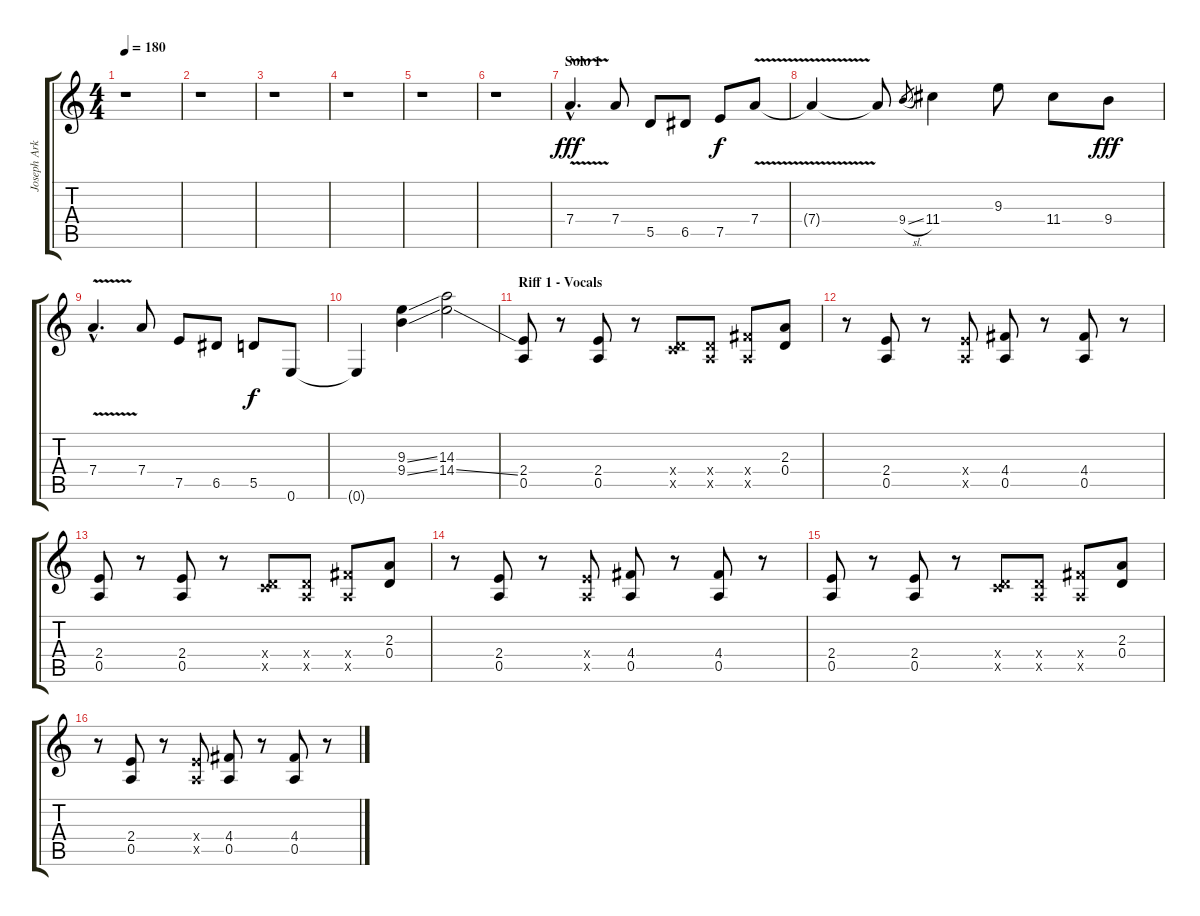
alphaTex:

\track ("Joseph Arkansas" "Joseph Ark") {instrument distortionguitar}
\staff {score tabs}
\tuning (E4 B3 G3 D3 A2 E2) {hide}
\ts (4 4)
\tempo 180
\clef g2
\ks c
r.1{dy f} |
r.1 |
r.1 |
r.1 |
r.1 |
r.1 |
\section ("" "Solo 1")
7.4{v hac}.4{d dy fff} 7.4.8 5.5.8 6.5.8 7.5.8{dy f} 7.4{v}.8 |
7.4{t}.4 7.4{t}.8 9.4{sl}.8{gr} 11.4.4 9.3.8 11.4.8 9.4.8{dy fff} |
7.4{v hac}.4{d} 7.4.8 7.5.8 6.5.8 5.5.8{dy f} 0.6.8 |
0.6{t}.4 (9.3{ss} 9.4{ss}).4 (14.3 14.4{ss}).2 |
\section ("" "Riff 1 - Vocals")
(2.4 0.5).8 r.8 (2.4 0.5).8 r.8 (0.4{x} 3.5{x}).8 (0.4{x} 0.5{x}).8 (4.4{x} 0.5{x}).8 (2.3 0.4).8 |
r.8 (2.4 0.5).8 r.8 (2.4{x} 0.5{x}).8 (4.4 0.5).8 r.8 (4.4 0.5).8 r.8 |
(2.4 0.5).8 r.8 (2.4 0.5).8 r.8 (0.4{x} 3.5{x}).8 (0.4{x} 0.5{x}).8 (4.4{x} 0.5{x}).8 (2.3 0.4).8 |
r.8 (2.4 0.5).8 r.8 (2.4{x} 0.5{x}).8 (4.4 0.5).8 r.8 (4.4 0.5).8 r.8 |
(2.4 0.5).8 r.8 (2.4 0.5).8 r.8 (0.4{x} 3.5{x}).8 (0.4{x} 0.5{x}).8 (4.4{x} 0.5{x}).8 (2.3 0.4).8 |
r.8 (2.4 0.5).8 r.8 (2.4{x} 0.5{x}).8 (4.4 0.5).8 r.8 (4.4 0.5).8 r.8
